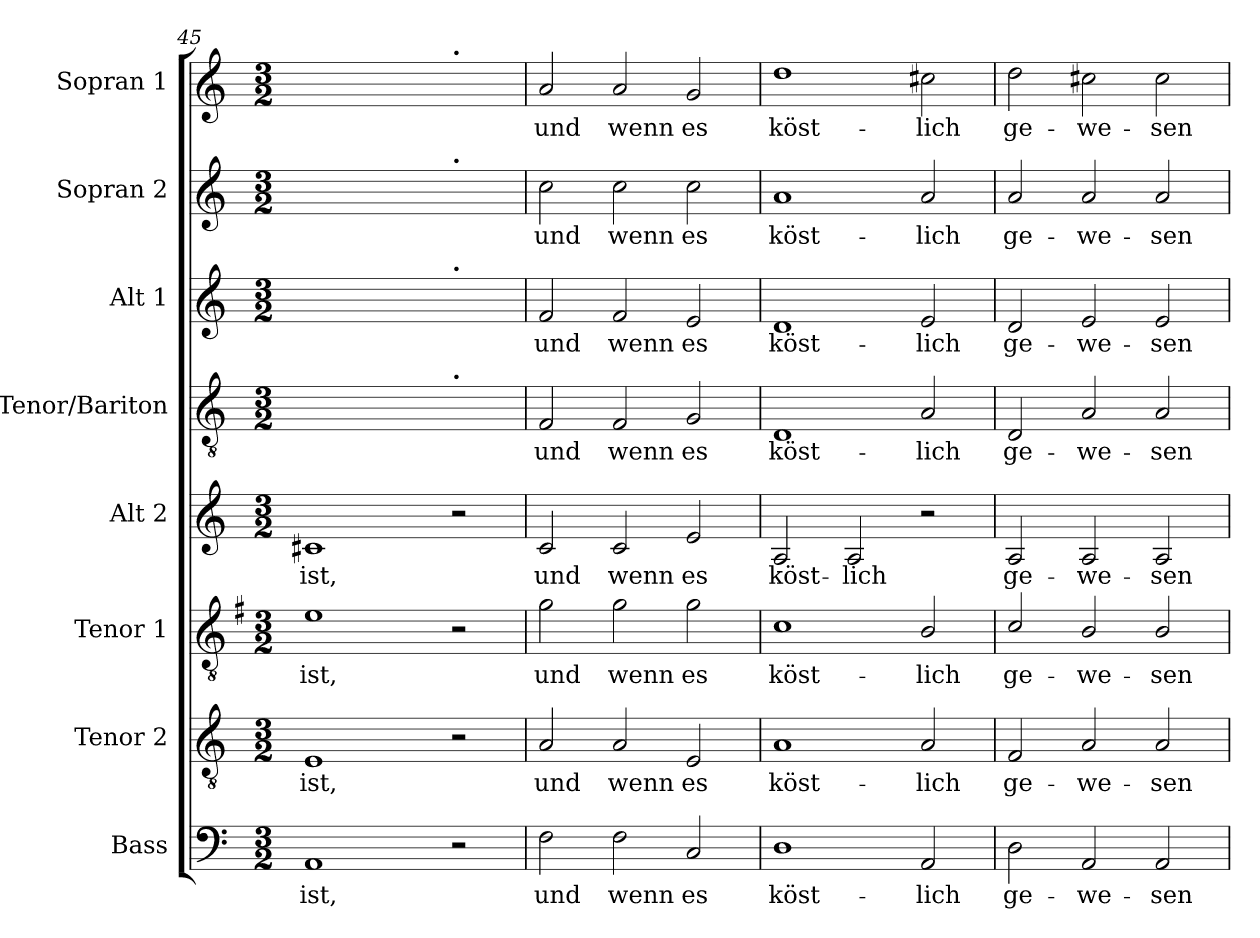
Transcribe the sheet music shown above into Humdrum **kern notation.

**kern	**text	**kern	**text	**kern	**text	**kern	**text	**kern	**text	**kern	**text	**kern	**text	**kern	**text
*part8	*part8	*part7	*part7	*part6	*part6	*part5	*part5	*part4	*part4	*part3	*part3	*part2	*part2	*part1	*part1
*staff8	*staff8	*staff7	*staff7	*staff6	*staff6	*staff5	*staff5	*staff4	*staff4	*staff3	*staff3	*staff2	*staff2	*staff1	*staff1
*I"Bass	*	*I"Tenor 2	*	*I"Tenor 1	*	*I"Alt 2	*	*I"Tenor/Bariton	*	*I"Alt 1	*	*I"Sopran 2	*	*I"Sopran 1	*
*I'B	*	*I'T 2	*	*I'T 1	*	*I'A 2	*	*I'T/B	*	*I'A 1	*	*I'S 2	*	*I'S 1	*
*clefF4	*	*clefGv2	*	*clefGv2	*	*clefG2	*	*clefGv2	*	*clefG2	*	*clefG2	*	*clefG2	*
*	*	*	*	*ITrd4c7	*	*	*	*	*	*	*	*	*	*	*
*k[]	*	*k[]	*	*k[]	*	*k[]	*	*k[]	*	*k[]	*	*k[]	*	*k[]	*
*M3/2	*	*M3/2	*	*M3/2	*	*M3/2	*	*M3/2	*	*M3/2	*	*M3/2	*	*M3/2	*
=45	=45	=45	=45	=45	=45	=45	=45	=45	=45	=45	=45	=45	=45	=45	=45
!	!LO:LY:b	!	!LO:LY:b	!	!LO:LY:b	!	!LO:LY:b	!	!	!	!	!	!	!	!
1AA	ist,	1E	ist,	1A	ist,	1c#X	ist,	2ryy	.	2ryy	.	2ryy	.	2ryy	.
.	.	.	.	.	.	.	.	2ryy	.	2ryy	.	2ryy	.	2ryy	.
!	!	!	!	!	!	!	!	!	!	!	!	!	!	!LO:TX:a:B:t=.	!
!	!	!	!	!	!	!	!	!	!	!	!	!LO:TX:a:B:t=.	!	!	!
!	!	!	!	!	!	!	!	!	!	!LO:TX:a:B:t=.	!	!	!	!	!
!	!	!	!	!	!	!	!	!LO:TX:a:B:t=.	!	!	!	!	!	!	!
2r	.	2r	.	2r	.	2r	.	2ryy	.	2ryy	.	2ryy	.	2ryy	.
=46	=46	=46	=46	=46	=46	=46	=46	=46	=46	=46	=46	=46	=46	=46	=46
!	!LO:LY:b	!	!LO:LY:b	!	!LO:LY:b	!	!LO:LY:b	!	!LO:LY:b	!	!LO:LY:b	!	!LO:LY:b	!	!LO:LY:b
2F\	und	2A/	und	2c\	und	2c/	und	2F/	und	2f/	und	2cc\	und	2a/	und
!	!LO:LY:b	!	!LO:LY:b	!	!LO:LY:b	!	!LO:LY:b	!	!LO:LY:b	!	!LO:LY:b	!	!LO:LY:b	!	!LO:LY:b
2F\	wenn	2A/	wenn	2c\	wenn	2c/	wenn	2F/	wenn	2f/	wenn	2cc\	wenn	2a/	wenn
!	!LO:LY:b	!	!LO:LY:b	!	!LO:LY:b	!	!LO:LY:b	!	!LO:LY:b	!	!LO:LY:b	!	!LO:LY:b	!	!LO:LY:b
2C/	es	2E/	es	2c\	es	2e/	es	2G/	es	2e/	es	2cc\	es	2g/	es
=47	=47	=47	=47	=47	=47	=47	=47	=47	=47	=47	=47	=47	=47	=47	=47
!	!LO:LY:b	!	!LO:LY:b	!	!LO:LY:b	!	!LO:LY:b	!	!LO:LY:b	!	!LO:LY:b	!	!LO:LY:b	!	!LO:LY:b
1D	köst-	1A	köst-	1F	köst-	2A/	köst-	1D	köst-	1d	köst-	1a	köst-	1dd	köst-
!	!	!	!	!	!	!	!LO:LY:b	!	!	!	!	!	!	!	!
.	.	.	.	.	.	2A/	lich	.	.	.	.	.	.	.	.
!	!LO:LY:b	!	!LO:LY:b	!	!LO:LY:b	!	!	!	!LO:LY:b	!	!LO:LY:b	!	!LO:LY:b	!	!LO:LY:b
2AA/	lich	2A/	lich	2E/	lich	2r	.	2A/	lich	2e/	lich	2a/	lich	2cc#X\	lich
=48	=48	=48	=48	=48	=48	=48	=48	=48	=48	=48	=48	=48	=48	=48	=48
!	!LO:LY:b	!	!LO:LY:b	!	!LO:LY:b	!	!LO:LY:b	!	!LO:LY:b	!	!LO:LY:b	!	!LO:LY:b	!	!LO:LY:b
2D\	ge-	2F/	ge-	2F/	ge-	2A/	ge-	2D/	ge-	2d/	ge-	2a/	ge-	2dd\	ge-
!	!LO:LY:b	!	!LO:LY:b	!	!LO:LY:b	!	!LO:LY:b	!	!LO:LY:b	!	!LO:LY:b	!	!LO:LY:b	!	!LO:LY:b
2AA/	we-	2A/	we-	2E/	we-	2A/	we-	2A/	we-	2e/	we-	2a/	we-	2cc#X\	we-
!	!LO:LY:b	!	!LO:LY:b	!	!LO:LY:b	!	!LO:LY:b	!	!LO:LY:b	!	!LO:LY:b	!	!LO:LY:b	!	!LO:LY:b
2AA/	sen	2A/	sen	2E/	sen	2A/	sen	2A/	sen	2e/	sen	2a/	sen	2cc#\	sen
=	=	=	=	=	=	=	=	=	=	=	=	=	=	=	=
*-	*-	*-	*-	*-	*-	*-	*-	*-	*-	*-	*-	*-	*-	*-	*-
